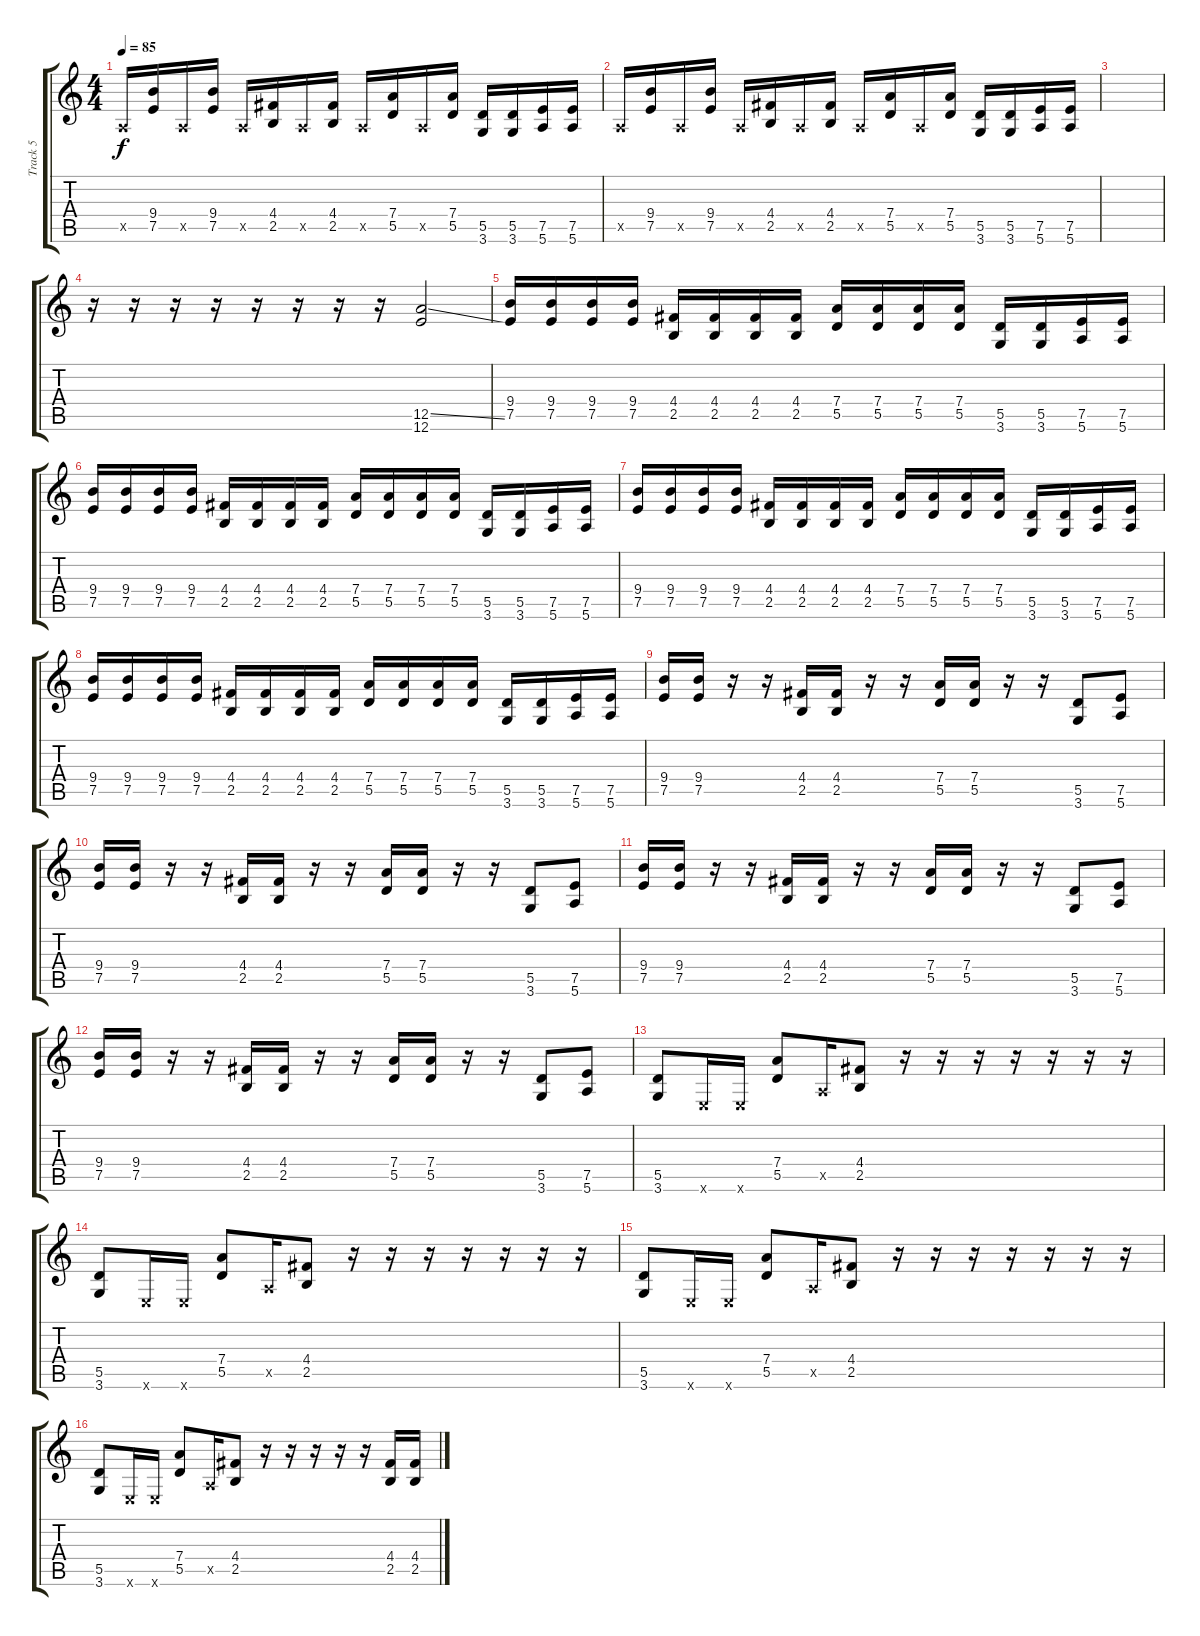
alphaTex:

\track ("Track 5" "Track 5") {instrument distortionguitar}
\staff {score tabs}
\tuning (E4 B3 G3 D3 A2 E2) {hide}
\ts (4 4)
\tempo 85
\clef g2
\ks c
0.5{x}.16{dy f} (9.4 7.5).16 0.5{x}.16 (9.4 7.5).16 0.5{x}.16 (4.4 2.5).16 0.5{x}.16 (4.4 2.5).16 0.5{x}.16 (7.4 5.5).16 0.5{x}.16 (7.4 5.5).16 (5.5 3.6).16 (5.5 3.6).16 (7.5 5.6).16 (7.5 5.6).16 |
0.5{x}.16 (9.4 7.5).16 0.5{x}.16 (9.4 7.5).16 0.5{x}.16 (4.4 2.5).16 0.5{x}.16 (4.4 2.5).16 0.5{x}.16 (7.4 5.5).16 0.5{x}.16 (7.4 5.5).16 (5.5 3.6).16 (5.5 3.6).16 (7.5 5.6).16 (7.5 5.6).16 |
|
r.16 r.16 r.16 r.16 r.16 r.16 r.16 r.16 (12.5{ss} 12.6).2 |
(9.4 7.5).16 (9.4 7.5).16 (9.4 7.5).16 (9.4 7.5).16 (4.4 2.5).16 (4.4 2.5).16 (4.4 2.5).16 (4.4 2.5).16 (7.4 5.5).16 (7.4 5.5).16 (7.4 5.5).16 (7.4 5.5).16 (5.5 3.6).16 (5.5 3.6).16 (7.5 5.6).16 (7.5 5.6).16 |
(9.4 7.5).16 (9.4 7.5).16 (9.4 7.5).16 (9.4 7.5).16 (4.4 2.5).16 (4.4 2.5).16 (4.4 2.5).16 (4.4 2.5).16 (7.4 5.5).16 (7.4 5.5).16 (7.4 5.5).16 (7.4 5.5).16 (5.5 3.6).16 (5.5 3.6).16 (7.5 5.6).16 (7.5 5.6).16 |
(9.4 7.5).16 (9.4 7.5).16 (9.4 7.5).16 (9.4 7.5).16 (4.4 2.5).16 (4.4 2.5).16 (4.4 2.5).16 (4.4 2.5).16 (7.4 5.5).16 (7.4 5.5).16 (7.4 5.5).16 (7.4 5.5).16 (5.5 3.6).16 (5.5 3.6).16 (7.5 5.6).16 (7.5 5.6).16 |
(9.4 7.5).16 (9.4 7.5).16 (9.4 7.5).16 (9.4 7.5).16 (4.4 2.5).16 (4.4 2.5).16 (4.4 2.5).16 (4.4 2.5).16 (7.4 5.5).16 (7.4 5.5).16 (7.4 5.5).16 (7.4 5.5).16 (5.5 3.6).16 (5.5 3.6).16 (7.5 5.6).16 (7.5 5.6).16 |
(9.4 7.5).16 (9.4 7.5).16 r.16 r.16 (4.4 2.5).16 (4.4 2.5).16 r.16 r.16 (7.4 5.5).16 (7.4 5.5).16 r.16 r.16 (5.5 3.6).8 (7.5 5.6).8 |
(9.4 7.5).16 (9.4 7.5).16 r.16 r.16 (4.4 2.5).16 (4.4 2.5).16 r.16 r.16 (7.4 5.5).16 (7.4 5.5).16 r.16 r.16 (5.5 3.6).8 (7.5 5.6).8 |
(9.4 7.5).16 (9.4 7.5).16 r.16 r.16 (4.4 2.5).16 (4.4 2.5).16 r.16 r.16 (7.4 5.5).16 (7.4 5.5).16 r.16 r.16 (5.5 3.6).8 (7.5 5.6).8 |
(9.4 7.5).16 (9.4 7.5).16 r.16 r.16 (4.4 2.5).16 (4.4 2.5).16 r.16 r.16 (7.4 5.5).16 (7.4 5.5).16 r.16 r.16 (5.5 3.6).8 (7.5 5.6).8 |
(5.5 3.6).8 0.6{x}.16 0.6{x}.16 (7.4 5.5).8 0.5{x}.16 (4.4 2.5).8 r.16 r.16 r.16 r.16 r.16 r.16 r.16 |
(5.5 3.6).8 0.6{x}.16 0.6{x}.16 (7.4 5.5).8 0.5{x}.16 (4.4 2.5).8 r.16 r.16 r.16 r.16 r.16 r.16 r.16 |
(5.5 3.6).8 0.6{x}.16 0.6{x}.16 (7.4 5.5).8 0.5{x}.16 (4.4 2.5).8 r.16 r.16 r.16 r.16 r.16 r.16 r.16 |
(5.5 3.6).8 0.6{x}.16 0.6{x}.16 (7.4 5.5).8 0.5{x}.16 (4.4 2.5).8 r.16 r.16 r.16 r.16 r.16 (4.4 2.5).16 (4.4 2.5).16
